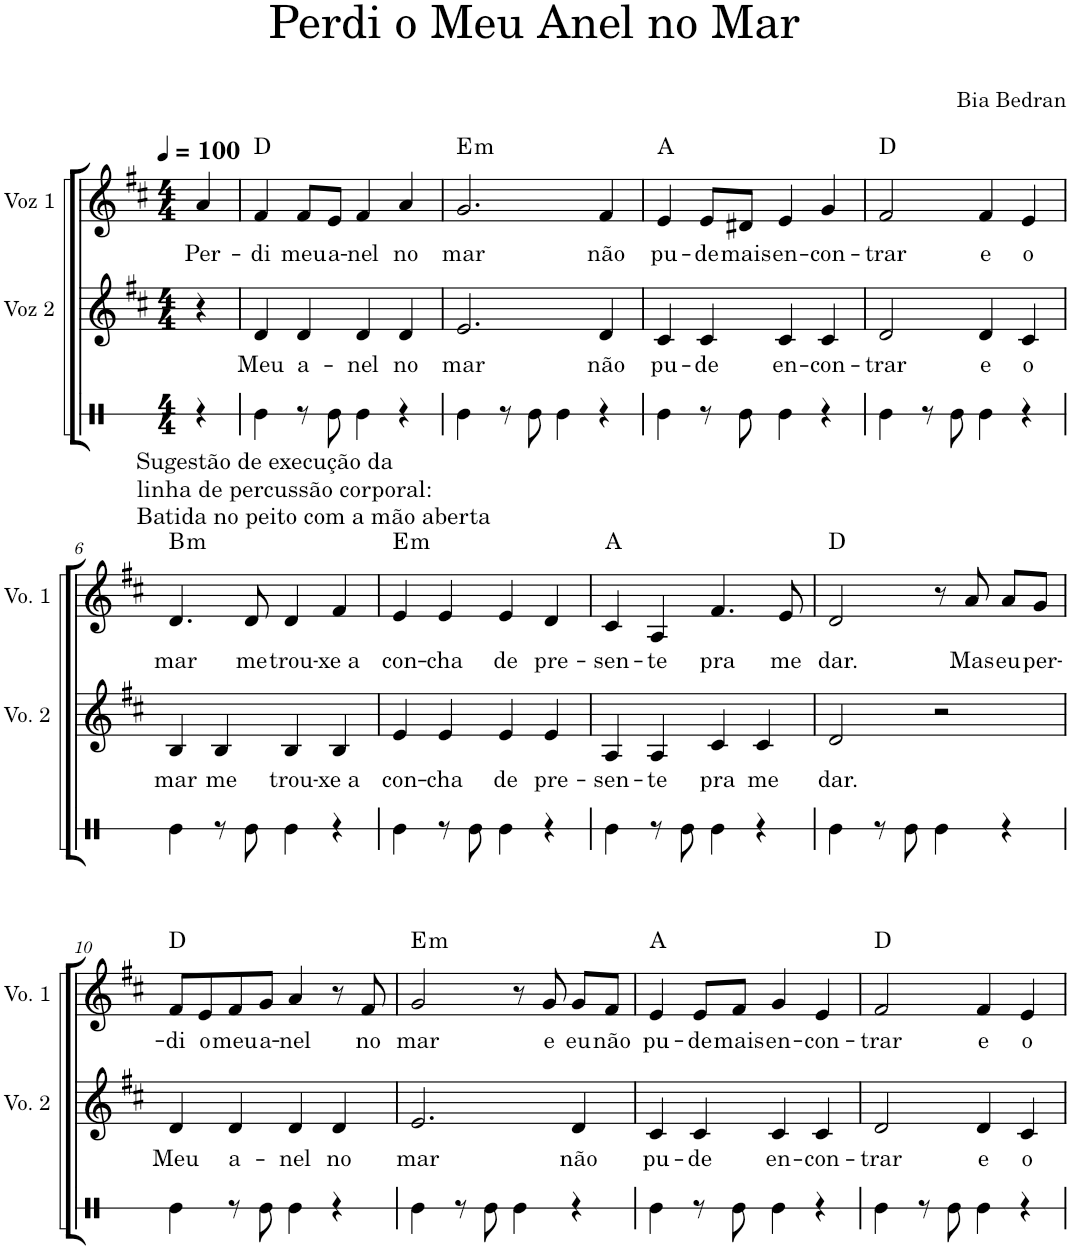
**kern	**kern	**text	**kern	**text	**harte
*part3	*part2	*part2	*part1	*part1	*part1
*staff3	*staff2	*staff2	*staff1	*staff1	*
*I"Voz 3	*I"Voz 2	*	*I"Voz 1	*	*
*	*I'Vo. 2	*	*I'Vo. 1	*	*
*stria1	*	*	*	*	*
*clefX	*clefG2	*	*clefG2	*	*
*k[f#c#]	*k[f#c#]	*	*k[f#c#]	*	*
*M4/4	*M4/4	*	*M4/4	*	*
*MM100	*MM100	*	*MM100	*	*
=1	=1	=1	=1	=1	=1
!LO:TX:b:t=Sugestão de execução da	!	!	!	!	!
!LO:TX:b:t=linha de percussão corporal&colon;	!	!	!	!	!
!LO:TX:b:t=Batida no peito com a mão aberta	!	!	!	!	!
!	!	!	!	!LO:LY:b	!
4r	4r	.	4a/	Per-	.
=2	=2	=2	=2	=2	=2
!	!	!LO:LY:b	!	!LO:LY:b	!
4Re\	4d/	Meu	4f#/	-di	D:maj
!	!	!LO:LY:b	!	!LO:LY:b	!
8r	4d/	a-	8f#/L	meu	.
!	!	!	!	!LO:LY:b	!
8Re\	.	.	8e/J	a-	.
!	!	!LO:LY:b	!	!LO:LY:b	!
4Re\	4d/	-nel	4f#/	-nel	.
!	!	!LO:LY:b	!	!LO:LY:b	!
4r	4d/	no	4a/	no	.
=3	=3	=3	=3	=3	=3
!	!	!LO:LY:b	!	!LO:LY:b	!LO:H:kt=m
4Re\	2.e/	mar	2.g/	mar	E:min
8r	.	.	.	.	.
8Re\	.	.	.	.	.
4Re\	.	.	.	.	.
!	!	!LO:LY:b	!	!LO:LY:b	!
4r	4d/	não	4f#/	não	.
=4	=4	=4	=4	=4	=4
!	!	!LO:LY:b	!	!LO:LY:b	!
4Re\	4c#/	pu-	4e/	pu-	A:maj
!	!	!LO:LY:b	!	!LO:LY:b	!
8r	4c#/	-de	8e/L	-de	.
!	!	!	!	!LO:LY:b	!
8Re\	.	.	8d#X/J	mais	.
!	!	!LO:LY:b	!	!LO:LY:b	!
4Re\	4c#/	en-	4e/	en-	.
!	!	!LO:LY:b	!	!LO:LY:b	!
4r	4c#/	-con-	4g/	-con-	.
=5	=5	=5	=5	=5	=5
!	!	!LO:LY:b	!	!LO:LY:b	!
4Re\	2d/	-trar	2f#/	-trar	D:maj
8r	.	.	.	.	.
8Re\	.	.	.	.	.
!	!	!LO:LY:b	!	!LO:LY:b	!
4Re\	4d/	e	4f#/	e	.
!	!	!LO:LY:b	!	!LO:LY:b	!
4r	4c#/	o	4e/	o	.
!!LO:LB:g=z
=6	=6	=6	=6	=6	=6
!	!	!LO:LY:b	!	!LO:LY:b	!LO:H:kt=m
4Re\	4B/	mar	4.d/	mar	B:min
!	!	!LO:LY:b	!	!	!
8r	4B/	me	.	.	.
!	!	!	!	!LO:LY:b	!
8Re\	.	.	8d/	me	.
!	!	!LO:LY:b	!	!LO:LY:b	!
4Re\	4B/	trou-	4d/	trou-	.
!	!	!LO:LY:b	!	!LO:LY:b	!
4r	4B/	-xe a	4f#/	-xe a	.
=7	=7	=7	=7	=7	=7
!	!	!LO:LY:b	!	!LO:LY:b	!LO:H:kt=m
4Re\	4e/	con-	4e/	con-	E:min
!	!	!LO:LY:b	!	!LO:LY:b	!
8r	4e/	-cha	4e/	-cha	.
8Re\	.	.	.	.	.
!	!	!LO:LY:b	!	!LO:LY:b	!
4Re\	4e/	de	4e/	de	.
!	!	!LO:LY:b	!	!LO:LY:b	!
4r	4e/	pre-	4d/	pre-	.
=8	=8	=8	=8	=8	=8
!	!	!LO:LY:b	!	!LO:LY:b	!
4Re\	4A/	-sen-	4c#/	-sen-	A:maj
!	!	!LO:LY:b	!	!LO:LY:b	!
8r	4A/	-te	4A/	-te	.
8Re\	.	.	.	.	.
!	!	!LO:LY:b	!	!LO:LY:b	!
4Re\	4c#/	pra	4.f#/	pra	.
!	!	!LO:LY:b	!	!	!
4r	4c#/	me	.	.	.
!	!	!	!	!LO:LY:b	!
.	.	.	8e/	me	.
=9	=9	=9	=9	=9	=9
!	!	!LO:LY:b	!	!LO:LY:b	!
4Re\	2d/	dar.	2d/	dar.	D:maj
8r	.	.	.	.	.
8Re\	.	.	.	.	.
4Re\	2r	.	8r	.	.
!	!	!	!	!LO:LY:b	!
.	.	.	8a/	Mas	.
!	!	!	!	!LO:LY:b	!
4r	.	.	8a/L	eu	.
!	!	!	!	!LO:LY:b	!
.	.	.	8g/J	per-	.
!!LO:LB:g=z
=10	=10	=10	=10	=10	=10
!	!	!LO:LY:b	!	!LO:LY:b	!
4Re\	4d/	Meu	8f#/L	-di	D:maj
!	!	!	!	!LO:LY:b	!
.	.	.	8e/	o	.
!	!	!LO:LY:b	!	!LO:LY:b	!
8r	4d/	a-	8f#/	meu	.
!	!	!	!	!LO:LY:b	!
8Re\	.	.	8g/J	a-	.
!	!	!LO:LY:b	!	!LO:LY:b	!
4Re\	4d/	-nel	4a/	-nel	.
!	!	!LO:LY:b	!	!	!
4r	4d/	no	8r	.	.
!	!	!	!	!LO:LY:b	!
.	.	.	8f#/	no	.
=11	=11	=11	=11	=11	=11
!	!	!LO:LY:b	!	!LO:LY:b	!LO:H:kt=m
4Re\	2.e/	mar	2g/	mar	E:min
8r	.	.	.	.	.
8Re\	.	.	.	.	.
4Re\	.	.	8r	.	.
!	!	!	!	!LO:LY:b	!
.	.	.	8g/	e	.
!	!	!LO:LY:b	!	!LO:LY:b	!
4r	4d/	não	8g/L	eu	.
!	!	!	!	!LO:LY:b	!
.	.	.	8f#/J	não	.
=12	=12	=12	=12	=12	=12
!	!	!LO:LY:b	!	!LO:LY:b	!
4Re\	4c#/	pu-	4e/	pu-	A:maj
!	!	!LO:LY:b	!	!LO:LY:b	!
8r	4c#/	-de	8e/L	-de	.
!	!	!	!	!LO:LY:b	!
8Re\	.	.	8f#/J	mais	.
!	!	!LO:LY:b	!	!LO:LY:b	!
4Re\	4c#/	en-	4g/	en-	.
!	!	!LO:LY:b	!	!LO:LY:b	!
4r	4c#/	-con-	4e/	-con-	.
=13	=13	=13	=13	=13	=13
!	!	!LO:LY:b	!	!LO:LY:b	!
4Re\	2d/	-trar	2f#/	-trar	D:maj
8r	.	.	.	.	.
8Re\	.	.	.	.	.
!	!	!LO:LY:b	!	!LO:LY:b	!
4Re\	4d/	e	4f#/	e	.
!	!	!LO:LY:b	!	!LO:LY:b	!
4r	4c#/	o	4e/	o	.
=	=	=	=	=	=
*-	*-	*-	*-	*-	*-
